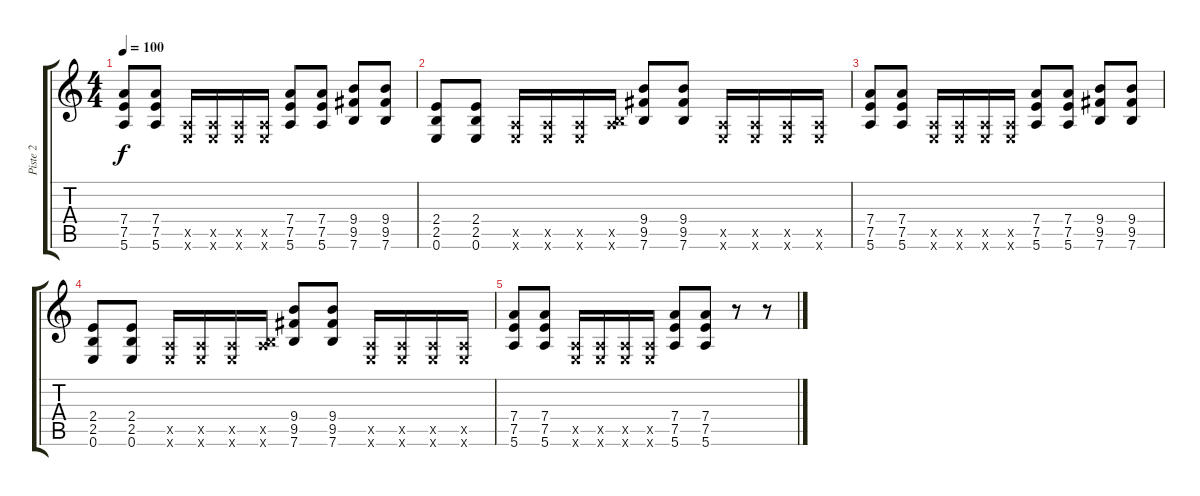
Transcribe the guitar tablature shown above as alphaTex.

\track ("Piste 2" "Piste 2") {instrument distortionguitar}
\staff {score tabs}
\tuning (E4 B3 G3 D3 A2 E2) {hide}
\ts (4 4)
\tempo 100
\clef g2
\ks c
(7.4 7.5 5.6).8{dy f} (7.4 7.5 5.6).8 (0.5{x} 0.6{x}).16 (0.5{x} 0.6{x}).16 (0.5{x} 0.6{x}).16 (0.5{x} 0.6{x}).16 (7.4 7.5 5.6).8 (7.4 7.5 5.6).8 (9.4 9.5 7.6).8 (9.4 9.5 7.6).8 |
(2.4 2.5 0.6).8 (2.4 2.5 0.6).8 (0.5{x} 0.6{x}).16 (0.5{x} 0.6{x}).16 (0.5{x} 0.6{x}).16 (0.5{x} 7.6{x}).16 (9.4 9.5 7.6).8 (9.4 9.5 7.6).8 (0.5{x} 0.6{x}).16 (0.5{x} 0.6{x}).16 (0.5{x} 0.6{x}).16 (0.5{x} 0.6{x}).16 |
(7.4 7.5 5.6).8 (7.4 7.5 5.6).8 (0.5{x} 0.6{x}).16 (0.5{x} 0.6{x}).16 (0.5{x} 0.6{x}).16 (0.5{x} 0.6{x}).16 (7.4 7.5 5.6).8 (7.4 7.5 5.6).8 (9.4 9.5 7.6).8 (9.4 9.5 7.6).8 |
(2.4 2.5 0.6).8 (2.4 2.5 0.6).8 (0.5{x} 0.6{x}).16 (0.5{x} 0.6{x}).16 (0.5{x} 0.6{x}).16 (0.5{x} 7.6{x}).16 (9.4 9.5 7.6).8 (9.4 9.5 7.6).8 (0.5{x} 0.6{x}).16 (0.5{x} 0.6{x}).16 (0.5{x} 0.6{x}).16 (0.5{x} 0.6{x}).16 |
(7.4 7.5 5.6).8 (7.4 7.5 5.6).8 (0.5{x} 0.6{x}).16 (0.5{x} 0.6{x}).16 (0.5{x} 0.6{x}).16 (0.5{x} 0.6{x}).16 (7.4 7.5 5.6).8 (7.4 7.5 5.6).8 r.8 r.8
